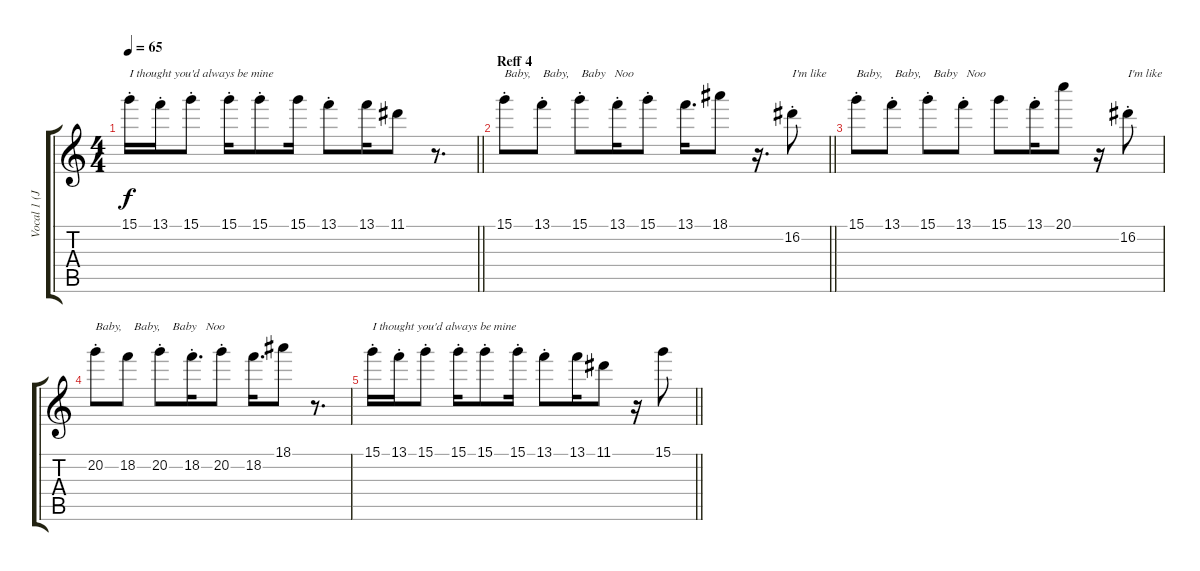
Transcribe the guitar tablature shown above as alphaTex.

\track ("Vocal 1 (Justin)" "Vocal 1 (J") {instrument contrabass}
\staff {score tabs}
\tuning (E4 B3 G3 D3 A2 E2) {hide}
\ts (4 4)
\tempo 65
\clef g2
\barLineRight lightlight
\ks c
15.1{st}.16{txt "I thought you'd always be mine" dy f} 13.1{st}.16 15.1{st}.8 15.1{st}.16 15.1{st}.8 15.1.16 13.1{st}.8 13.1.16 11.1.8 r.8{d} |
\section ("" "Reff 4")
\barLineRight lightlight
15.1{st}.8{txt "Baby,    Baby,    Baby   Noo"} 13.1{st}.8 15.1{st}.8 13.1{st}.16 15.1{st}.8 13.1.16{d} 18.1.8 r.16{d} 16.2{st}.8{txt "I'm like"} |
15.1{st}.8{txt "Baby,    Baby,    Baby   Noo "} 13.1{st}.8 15.1{st}.8 13.1{st}.8 15.1.8 13.1{st}.16 20.1.8 r.16 16.2{st}.8{txt "I'm like"} |
20.2{st}.8{txt "Baby,    Baby,    Baby   Noo"} 18.2.8 20.2{st}.8 18.2{st}.16{d} 20.2{st}.8 18.2.16{d} 18.1.8 r.8{d} |
\barLineRight lightlight
15.1{st}.16{txt "I thought you'd always be mine"} 13.1{st}.16 15.1{st}.8 15.1{st}.16 15.1{st}.8 15.1{st}.16 13.1{st}.8 13.1.16 11.1.8 r.16 15.1.8
